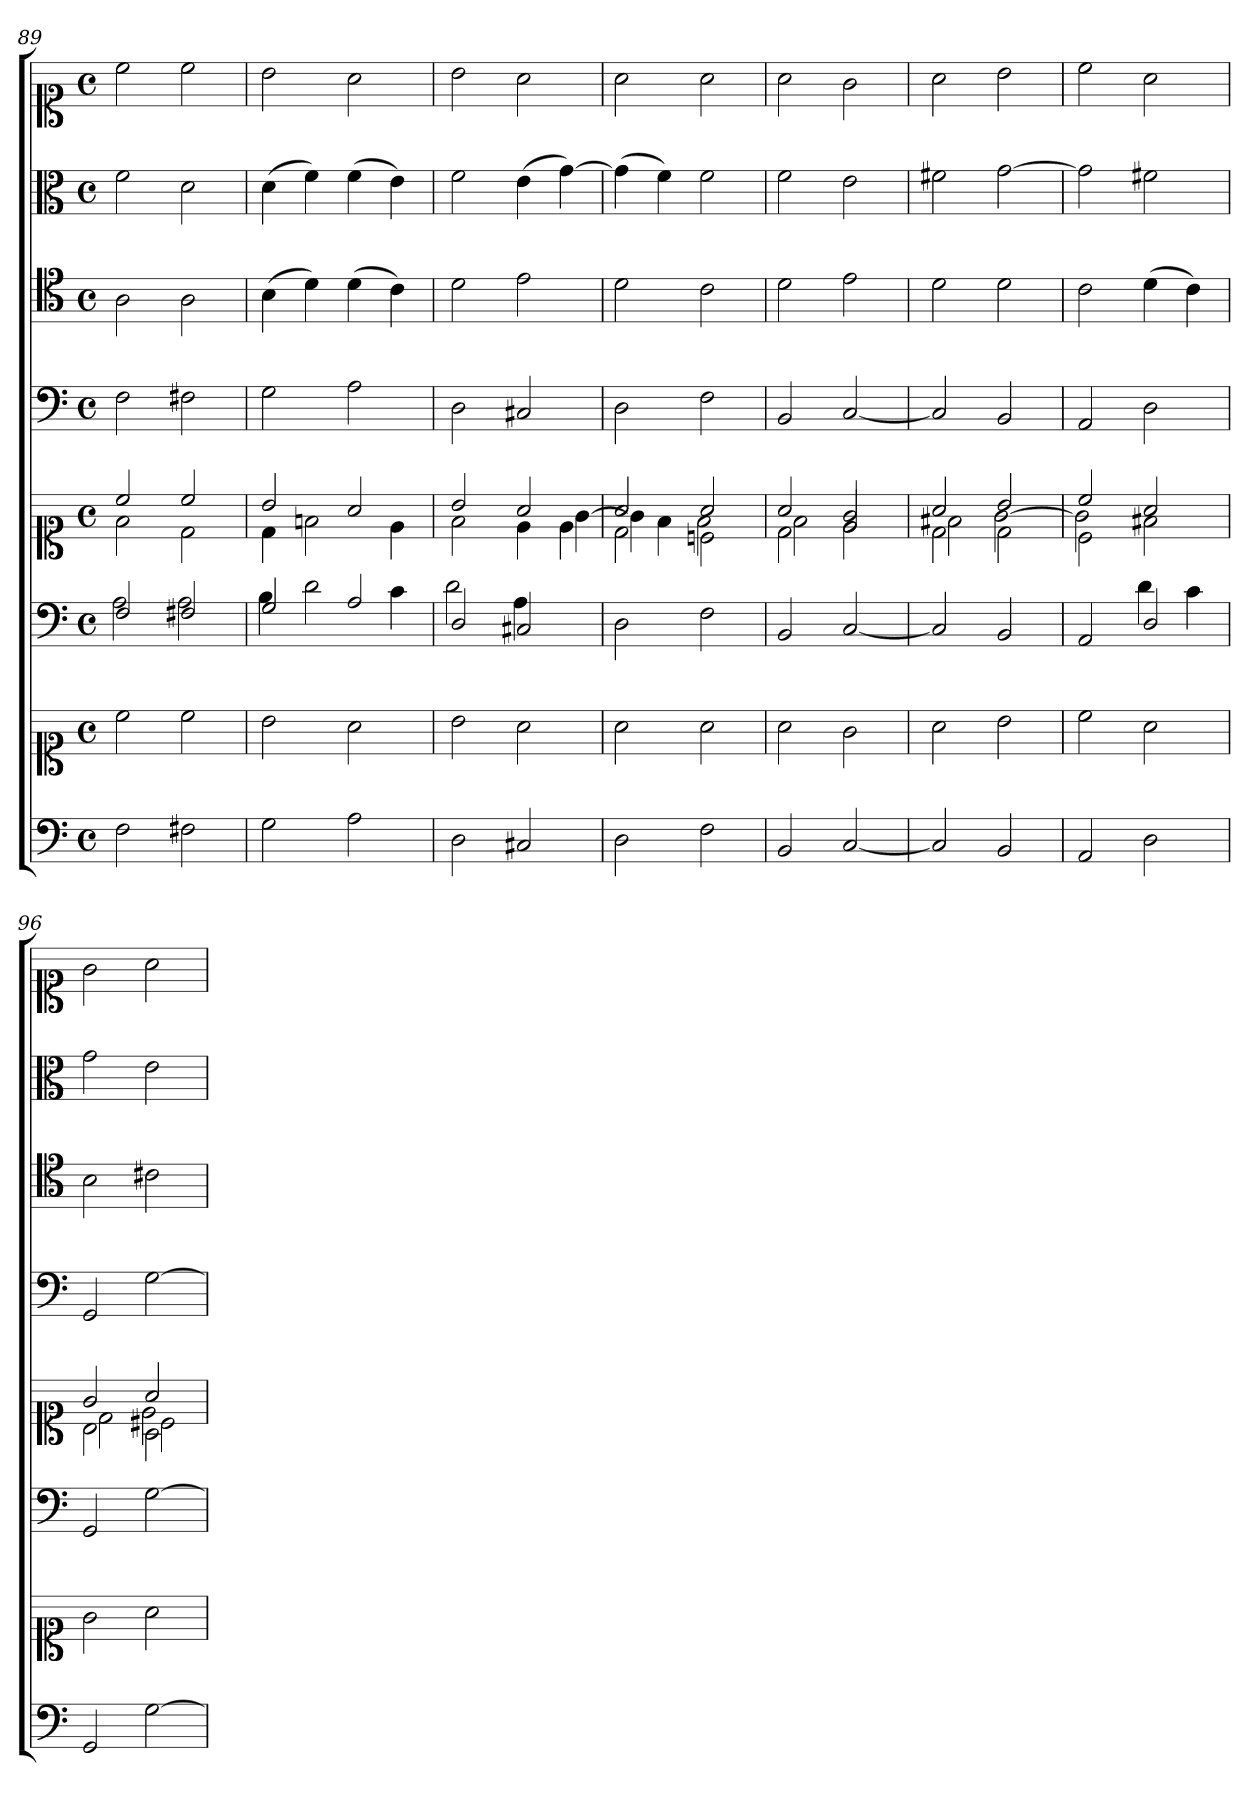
**kern	**kern	**kern	**kern	**kern	**kern	**kern	**kern
*part6	*part6	*part5	*part5	*part4	*part3	*part2	*part1
*staff8	*staff7	*staff6	*staff5	*staff4	*staff3	*staff2	*staff1
*clefF4	*clefC1	*clefF4	*clefC1	*clefF4	*clefC4	*clefC3	*clefC1
*k[]	*k[]	*k[]	*k[]	*k[]	*k[]	*k[]	*k[]
*M4/4	*M4/4	*M4/4	*M4/4	*M4/4	*M4/4	*M4/4	*M4/4
*met(c)	*met(c)	*met(c)	*met(c)	*met(c)	*met(c)	*met(c)	*met(c)
=89	=89	=89	=89	=89	=89	=89	=89
*	*	*^	*^	*	*	*	*
2F	2cc	2F	2A	2cc	2f	2F	2A	2f	2cc
2F#X	2cc	2F#X	2A	2cc	2d	2F#X	2A	2d	2cc
=90	=90	=90	=90	=90	=90	=90	=90	=90	=90
2G	2b	2G	4B	2b	4d	2G	(4B	(4d	2b
.	.	.	2d	.	2fn	.	4d)	4f)	.
2A	2a	2A	.	2a	.	2A	(4d	(4f	2a
.	.	.	4c	.	4e	.	4c)	4e)	.
=91	=91	=91	=91	=91	=91	=91	=91	=91	=91
*	*	*	*	*	*^	*	*	*	*
2D	2b	2D	2d	2b	2ryy	2f\	2D	2d	2f	2b
2C#X	2a	2C#X	4A	2a	4ryy	4e\	2C#X	2e	(4e	2a
.	.	.	4ryy	.	4e	[4g\	.	.	[4g)	.
*	*	*v	*v	*	*	*	*	*	*	*
=92	=92	=92	=92	=92	=92	=92	=92	=92	=92
2D	2a	2D	2a	2d	4g\]	2D	2d	(4g]	2a
.	.	.	.	.	4f\	.	.	4f)	.
2F	2a	2F	2a	2cn	2f\	2F	2c	2f	2a
=93	=93	=93	=93	=93	=93	=93	=93	=93	=93
2BB	2a	2BB	2a	2d	2f\	2BB	2d	2f	2a
[2C	2g	[2C	2g	2e	2e/	[2C	2e	2e	2g
=94	=94	=94	=94	=94	=94	=94	=94	=94	=94
2C]	2a	2C]	2a	2d	2f#X\	2C]	2d	2f#X	2a
2BB	2b	2BB	2b	2d	[2g\	2BB	2d	[2g	2b
=95	=95	=95	=95	=95	=95	=95	=95	=95	=95
*	*	*^	*	*	*	*	*	*	*
2AA	2cc	2AA	2ryy	2cc	2c	2g\]	2AA	2c	2g]	2cc
2D	2a	2D	4d	2a	4ryy	2f#X\	2D	(4d	2f#X	2a
.	.	.	4c	.	4ryy	.	.	4c)	.	.
*	*	*v	*v	*	*	*	*	*	*	*
=96	=96	=96	=96	=96	=96	=96	=96	=96	=96
*	*	*	*	*	*^	*	*	*	*
2GG	2g	2GG	2g	2B	2d\	2ryy	2GG	2B	2g	2g
[2G	2a	[2G	2a	2A	2e\	2c#X\	[2G	2c#X	2e	2a
*	*	*	*v	*v	*v	*v	*	*	*	*
=	=	=	=	=	=	=	=
*-	*-	*-	*-	*-	*-	*-	*-
